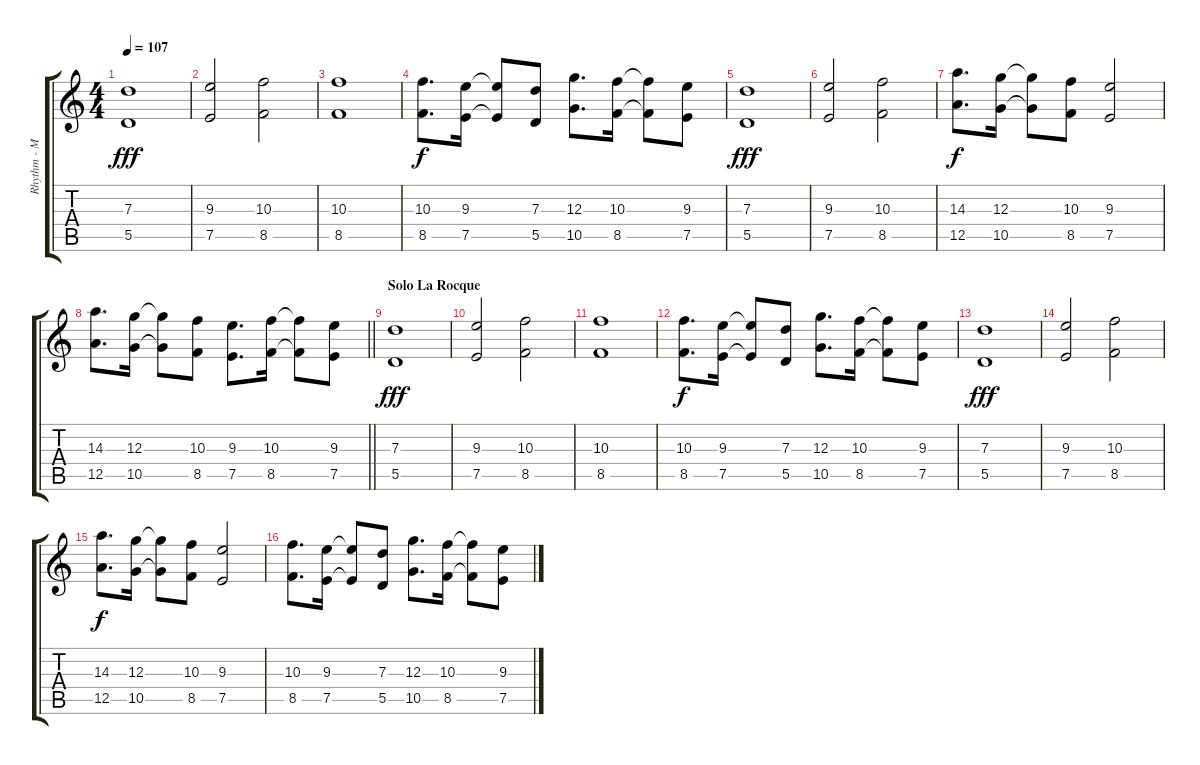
\track ("Rhythm - Mike Wead" "Rhythm - M") {instrument distortionguitar}
\staff {score tabs}
\tuning (E4 B3 G3 D3 A2 E2) {hide}
\ts (4 4)
\tempo 107
\clef g2
\ks c
(7.3 5.5).1{dy fff} |
(9.3 7.5).2 (10.3 8.5).2 |
(10.3 8.5).1 |
(10.3 8.5).8{d dy f} (9.3 7.5).16 (9.3{t} 7.5{t}).8 (7.3 5.5).8 (12.3 10.5).8{d} (10.3 8.5).16 (10.3{t} 8.5{t}).8 (9.3 7.5).8 |
(7.3 5.5).1{dy fff} |
(9.3 7.5).2 (10.3 8.5).2 |
(14.3 12.5).8{d dy f} (12.3 10.5).16 (12.3{t} 10.5{t}).8 (10.3 8.5).8 (9.3 7.5).2 |
\barLineRight lightlight
(14.3 12.5).8{d} (12.3 10.5).16 (12.3{t} 10.5{t}).8 (10.3 8.5).8 (9.3 7.5).8{d} (10.3 8.5).16 (10.3{t} 8.5{t}).8 (9.3 7.5).8 |
\section ("" "Solo La Rocque")
(7.3 5.5).1{dy fff} |
(9.3 7.5).2 (10.3 8.5).2 |
(10.3 8.5).1 |
(10.3 8.5).8{d dy f} (9.3 7.5).16 (9.3{t} 7.5{t}).8 (7.3 5.5).8 (12.3 10.5).8{d} (10.3 8.5).16 (10.3{t} 8.5{t}).8 (9.3 7.5).8 |
(7.3 5.5).1{dy fff} |
(9.3 7.5).2 (10.3 8.5).2 |
(14.3 12.5).8{d dy f} (12.3 10.5).16 (12.3{t} 10.5{t}).8 (10.3 8.5).8 (9.3 7.5).2 |
(10.3 8.5).8{d} (9.3 7.5).16 (9.3{t} 7.5{t}).8 (7.3 5.5).8 (12.3 10.5).8{d} (10.3 8.5).16 (10.3{t} 8.5{t}).8 (9.3 7.5).8
